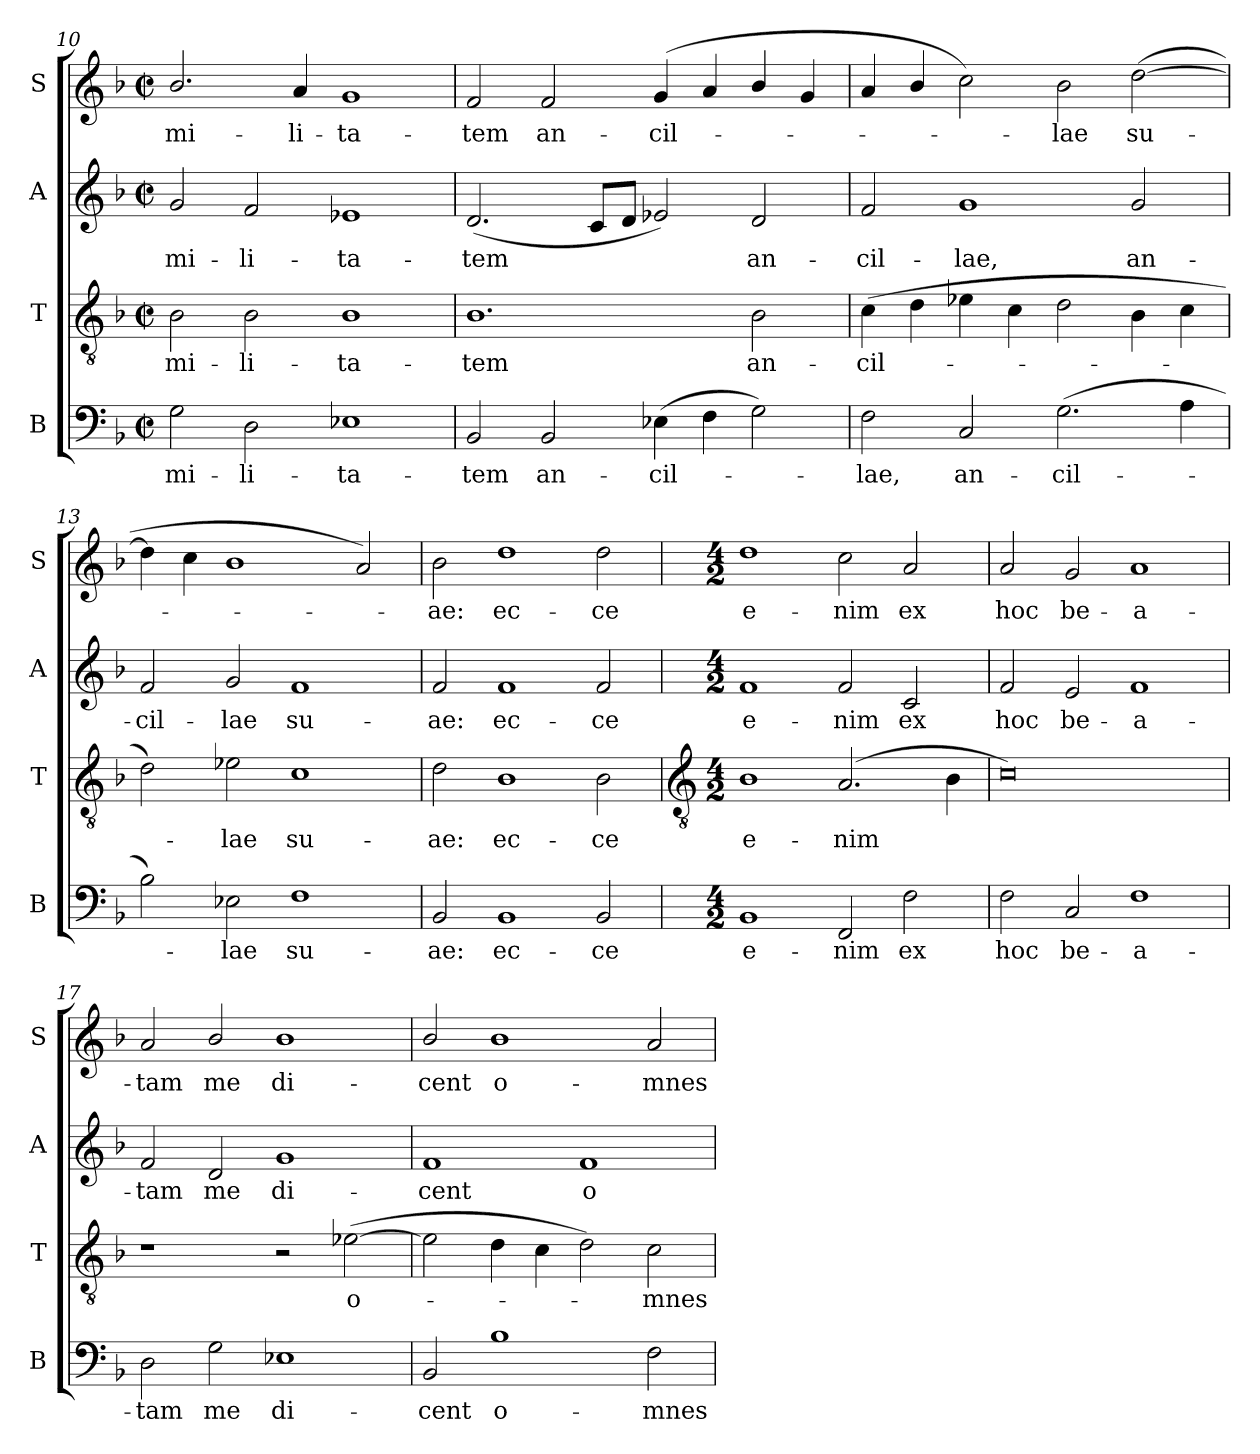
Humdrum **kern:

**kern	**text	**kern	**text	**kern	**text	**kern	**text
*part4	*part4	*part3	*part3	*part2	*part2	*part1	*part1
*staff4	*staff4	*staff3	*staff3	*staff2	*staff2	*staff1	*staff1
*I"B	*	*I"T	*	*I"A	*	*I"S	*
*I'B	*	*I'T	*	*I'A	*	*I'S	*
*clefF4	*	*clefGv2	*	*clefG2	*	*clefG2	*
*k[b-]	*	*k[b-]	*	*k[b-]	*	*k[b-]	*
*F:	*	*F:	*	*F:	*	*F:	*
*M4/2	*	*M4/2	*	*M4/2	*	*M4/2	*
*met(c|)	*	*met(c|)	*	*met(c|)	*	*met(c|)	*
=10	=10	=10	=10	=10	=10	=10	=10
!	!LO:LY:b	!	!LO:LY:b	!	!LO:LY:b	!	!LO:LY:b
2G	-mi-	2B-	-mi-	2g	-mi-	2.b-/	-mi-
!	!LO:LY:b	!	!LO:LY:b	!	!LO:LY:b	!	!
2D	-li-	2B-	-li-	2f	-li-	.	.
!	!	!	!	!	!	!	!LO:LY:b
.	.	.	.	.	.	4a	-li-
!	!LO:LY:b	!	!LO:LY:b	!	!LO:LY:b	!	!LO:LY:b
1E-X	-ta-	1B-	-ta-	1e-X	-ta-	1g	-ta-
=11	=11	=11	=11	=11	=11	=11	=11
!	!LO:LY:b	!	!LO:LY:b	!	!LO:LY:b	!	!LO:LY:b
2BB-	-tem	1.B-	-tem	(<2.d	-tem	2f	-tem
!	!LO:LY:b	!	!	!	!	!	!LO:LY:b
2BB-	an-	.	.	.	.	2f	an-
.	.	.	.	8cL	.	.	.
.	.	.	.	8dJ	.	.	.
!	!LO:LY:b	!	!	!	!	!	!LO:LY:b
(>4E-X	-cil-	.	.	2e-X)	.	(<4g	-cil-
4F	.	.	.	.	.	4a	.
!	!	!	!LO:LY:b	!	!LO:LY:b	!	!
2G)	.	2B-	an-	2d	an-	4b-/	.
.	.	.	.	.	.	4g	.
=12	=12	=12	=12	=12	=12	=12	=12
!	!LO:LY:b	!	!LO:LY:b	!	!LO:LY:b	!	!
2F	lae,	(>4c	-cil-	2f	-cil-	4a	.
.	.	4d	.	.	.	4b-/	.
!	!LO:LY:b	!	!	!	!LO:LY:b	!	!
2C	an-	4e-	.	1g	-lae,	2cc)	.
.	.	4c	.	.	.	.	.
!	!LO:LY:b	!	!	!	!	!	!LO:LY:b
(>2.G	-cil-	2d	.	.	.	2b-	lae
!	!	!	!	!	!LO:LY:b	!	!LO:LY:b
.	.	4B-	.	2g	an-	(>[2dd	su-
4A	.	4c	.	.	.	.	.
=13	=13	=13	=13	=13	=13	=13	=13
!	!	!	!	!	!LO:LY:b	!	!
2B-)	.	2d)	.	2f	-cil-	4dd]	.
.	.	.	.	.	.	4cc	.
!	!LO:LY:b	!	!LO:LY:b	!	!LO:LY:b	!	!
2E-X	lae	2e-X	lae	2g	-lae	1b-\	.
!	!LO:LY:b	!	!LO:LY:b	!	!LO:LY:b	!	!
1F	su-	1c	su-	1f	su-	.	.
.	.	.	.	.	.	2a)	.
=14	=14	=14	=14	=14	=14	=14	=14
!	!LO:LY:b	!	!LO:LY:b	!	!LO:LY:b	!	!LO:LY:b
2BB-	-ae:	2d	-ae:	2f	-ae:	2b-	ae:
!	!LO:LY:b	!	!LO:LY:b	!	!LO:LY:b	!	!LO:LY:b
1BB-	ec-	1B-	ec-	1f	ec-	1dd	ec-
!	!LO:LY:b	!	!LO:LY:b	!	!LO:LY:b	!	!LO:LY:b
2BB-	-ce	2B-	-ce	2f	-ce	2dd	-ce
!!LO:LB:g=z
=15	=15	=15	=15	=15	=15	=15	=15
*	*	*clefGv2	*	*	*	*	*
*M4/2	*	*M4/2	*	*M4/2	*	*M4/2	*
!	!LO:LY:b	!	!LO:LY:b	!	!LO:LY:b	!	!LO:LY:b
1BB-	e-	1B-	e-	1f	e-	1dd	e-
!	!LO:LY:b	!	!LO:LY:b	!	!LO:LY:b	!	!LO:LY:b
2FF	-nim	(>2.A	-nim	2f	-nim	2cc	-nim
!	!LO:LY:b	!	!	!	!LO:LY:b	!	!LO:LY:b
2F	ex	.	.	2c	ex	2a	ex
.	.	4B-	.	.	.	.	.
=16	=16	=16	=16	=16	=16	=16	=16
!	!LO:LY:b	!	!	!	!LO:LY:b	!	!LO:LY:b
2F	hoc	0c)	.	2f	hoc	2a	hoc
!	!LO:LY:b	!	!	!	!LO:LY:b	!	!LO:LY:b
2C	be-	.	.	2e	be-	2g	be-
!	!LO:LY:b	!	!	!	!LO:LY:b	!	!LO:LY:b
1F	-a-	.	.	1f	-a-	1a	-a-
=17	=17	=17	=17	=17	=17	=17	=17
!	!LO:LY:b	!	!	!	!LO:LY:b	!	!LO:LY:b
2D	-tam	1r	.	2f	-tam	2a	-tam
!	!LO:LY:b	!	!	!	!LO:LY:b	!	!LO:LY:b
2G	me	.	.	2d	me	2b-/	me
!	!LO:LY:b	!	!	!	!LO:LY:b	!	!LO:LY:b
1E-X	di-	2r	.	1g	di-	1b-	di-
!	!	!	!LO:LY:b	!	!	!	!
.	.	(>[2e-X	o-	.	.	.	.
=18	=18	=18	=18	=18	=18	=18	=18
!	!LO:LY:b	!	!	!	!LO:LY:b	!	!LO:LY:b
2BB-	-cent	2e-]	.	1f	-cent	2b-/	-cent
!	!LO:LY:b	!	!	!	!	!	!LO:LY:b
1B-	o-	4d	.	.	.	1b-	o-
.	.	4c	.	.	.	.	.
!	!	!	!	!	!LO:LY:b	!	!
.	.	2d)	.	1f	o-	.	.
!	!LO:LY:b	!	!LO:LY:b	!	!	!	!LO:LY:b
2F	-mnes	2c	mnes	.	.	2a	-mnes
=	=	=	=	=	=	=	=
*-	*-	*-	*-	*-	*-	*-	*-
